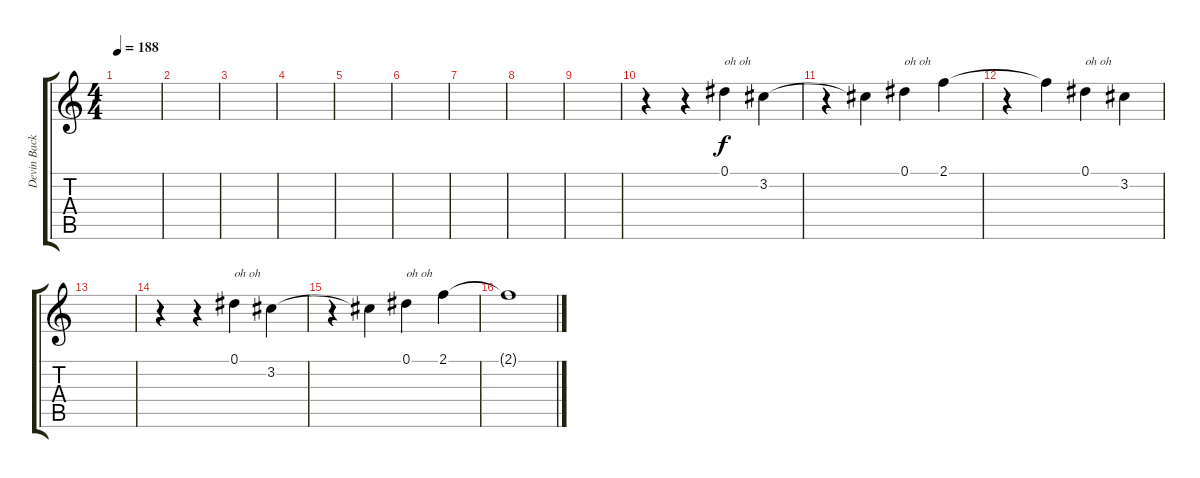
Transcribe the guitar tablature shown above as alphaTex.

\track ("Devin Back Vocals" "Devin Back") {instrument distortionguitar}
\staff {score tabs}
\tuning (Eb4 Bb3 Gb3 Db3 Ab2 Db2) {hide}
\ts (4 4)
\tempo 188
\clef g2
\ks c
|
|
|
|
|
|
|
|
|
r.4 r.4 0.1.4{txt "oh oh"} 3.2.4 |
r.4 3.2{t}.4 0.1.4{txt "oh oh"} 2.1.4 |
r.4 2.1{t}.4 0.1.4{txt "oh oh"} 3.2.4 |
|
r.4 r.4 0.1.4{txt "oh oh"} 3.2.4 |
r.4 3.2{t}.4 0.1.4{txt "oh oh"} 2.1.4 |
2.1{t}.1
